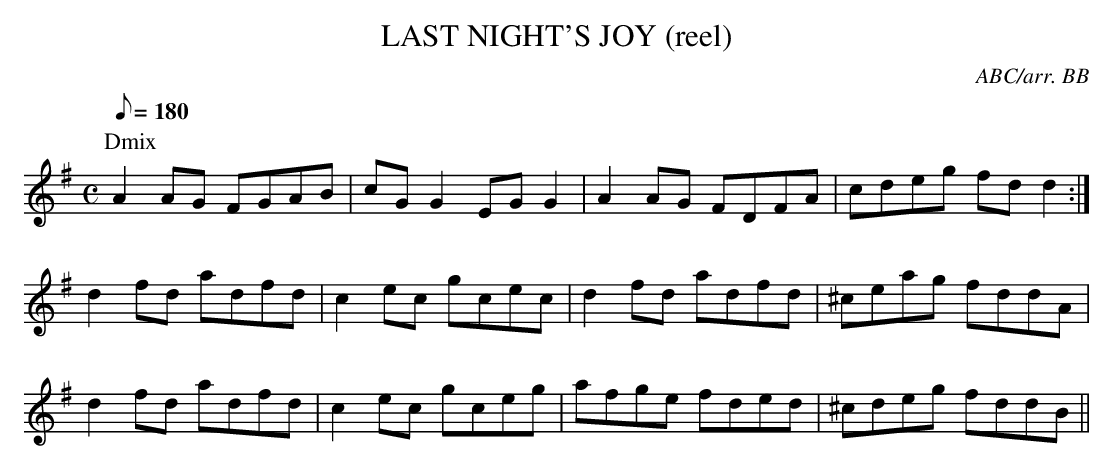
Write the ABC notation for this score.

X:1
T:LAST NIGHT'S JOY (reel)
C:ABC/arr. BB
L:1/8
M:C
Q:180
K:G
P:Dmix
A2AG FGAB|cGG2 EGG2|A2AG FDFA|cdeg fdd2 :|
d2fd adfd|c2ec gcec|d2fd adfd|^ceag fddA|
d2fd adfd|c2ec gceg|afge fded|^cdeg fddB ||
